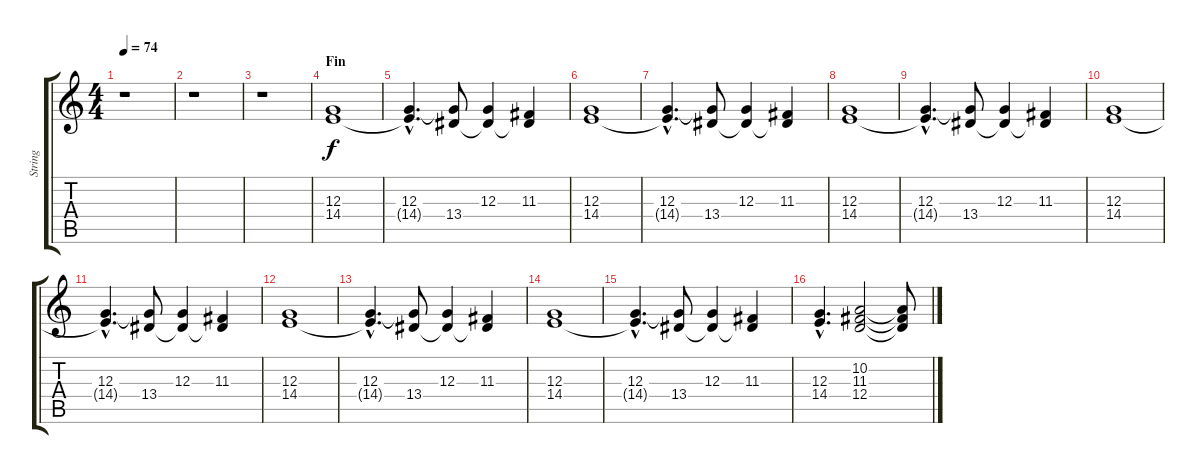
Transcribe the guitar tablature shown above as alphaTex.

\track ("String" "String") {instrument stringensemble1}
\staff {score tabs}
\tuning (E4 B3 G3 D3 A2 E2) {hide}
\ts (4 4)
\tempo 74
\clef g2
\ks c
r.1{dy ff} |
r.1 |
r.1 |
\section ("" "Fin")
(12.3 14.4).1{dy f} |
(12.3{hac} 14.4{hac t}).4{d} (12.3{t} 13.4).8 (12.3 13.4{t}).4 (11.3 13.4{t}).4 |
(12.3 14.4).1 |
(12.3{hac} 14.4{hac t}).4{d} (12.3{t} 13.4).8 (12.3 13.4{t}).4 (11.3 13.4{t}).4 |
(12.3 14.4).1 |
(12.3{hac} 14.4{hac t}).4{d} (12.3{t} 13.4).8 (12.3 13.4{t}).4 (11.3 13.4{t}).4 |
(12.3 14.4).1 |
(12.3{hac} 14.4{hac t}).4{d} (12.3{t} 13.4).8 (12.3 13.4{t}).4 (11.3 13.4{t}).4 |
(12.3 14.4).1 |
(12.3{hac} 14.4{hac t}).4{d} (12.3{t} 13.4).8 (12.3 13.4{t}).4 (11.3 13.4{t}).4 |
(12.3 14.4).1 |
(12.3{hac} 14.4{hac t}).4{d} (12.3{t} 13.4).8 (12.3 13.4{t}).4 (11.3 13.4{t}).4 |
(12.3{hac} 14.4{hac}).4{d} (10.2 11.3 12.4).2 (10.2{t} 11.3{t} 12.4{t}).8
